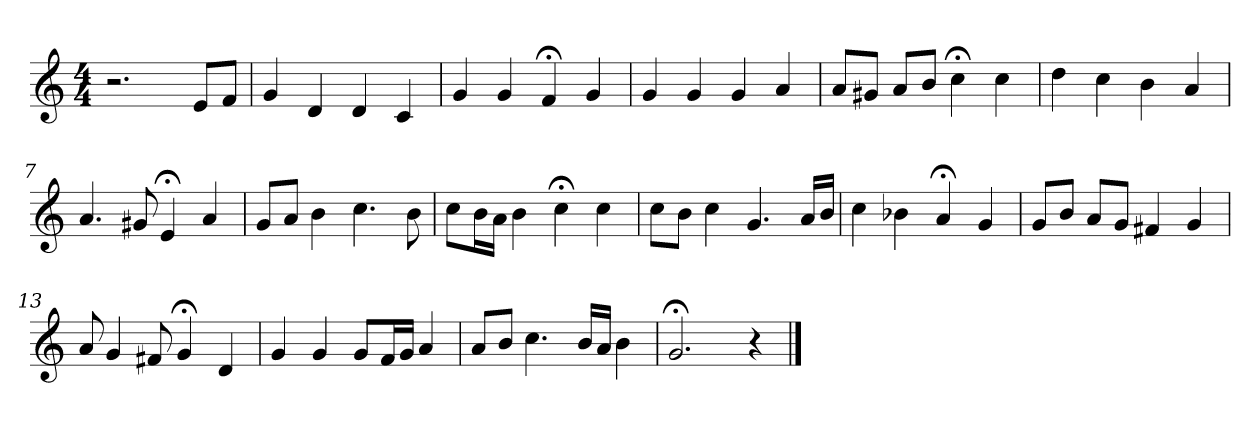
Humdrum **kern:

**kern
*part1
*staff1
*clefG2
*k[]
*C:
*M4/4
=1
2.r
8e/L
8f/J
=2
4g
4d
4d
4c
=3
4g
4g
4f;<
4g
=4
4g
4g
4g
4a
=5
8a/L
8g#X/J
8a/L
8b/J
4cc;<
4cc
=6
4dd
4cc
4b
4a
=7
4.a
8g#X
4e;<
4a
=8
8g/L
8a/J
4b
4.cc
8b
=9
8cc\L
16b\L
16a\JJ
4b
4cc;<
4cc
=10
8cc\L
8b\J
4cc
4.g
16a/LL
16b/JJ
=11
4cc
4b-X
4a;<
4g
=12
8g/L
8b/J
8a/L
8g/J
4f#X
4g
=13
8a
4g
8f#X
4g;<
4d
=14
4g
4g
8g/L
16f/L
16g/JJ
4a
=15
8a/L
8b/J
4.cc
16b/LL
16a/JJ
4b
=16
2.g;<
4r
==
*-
